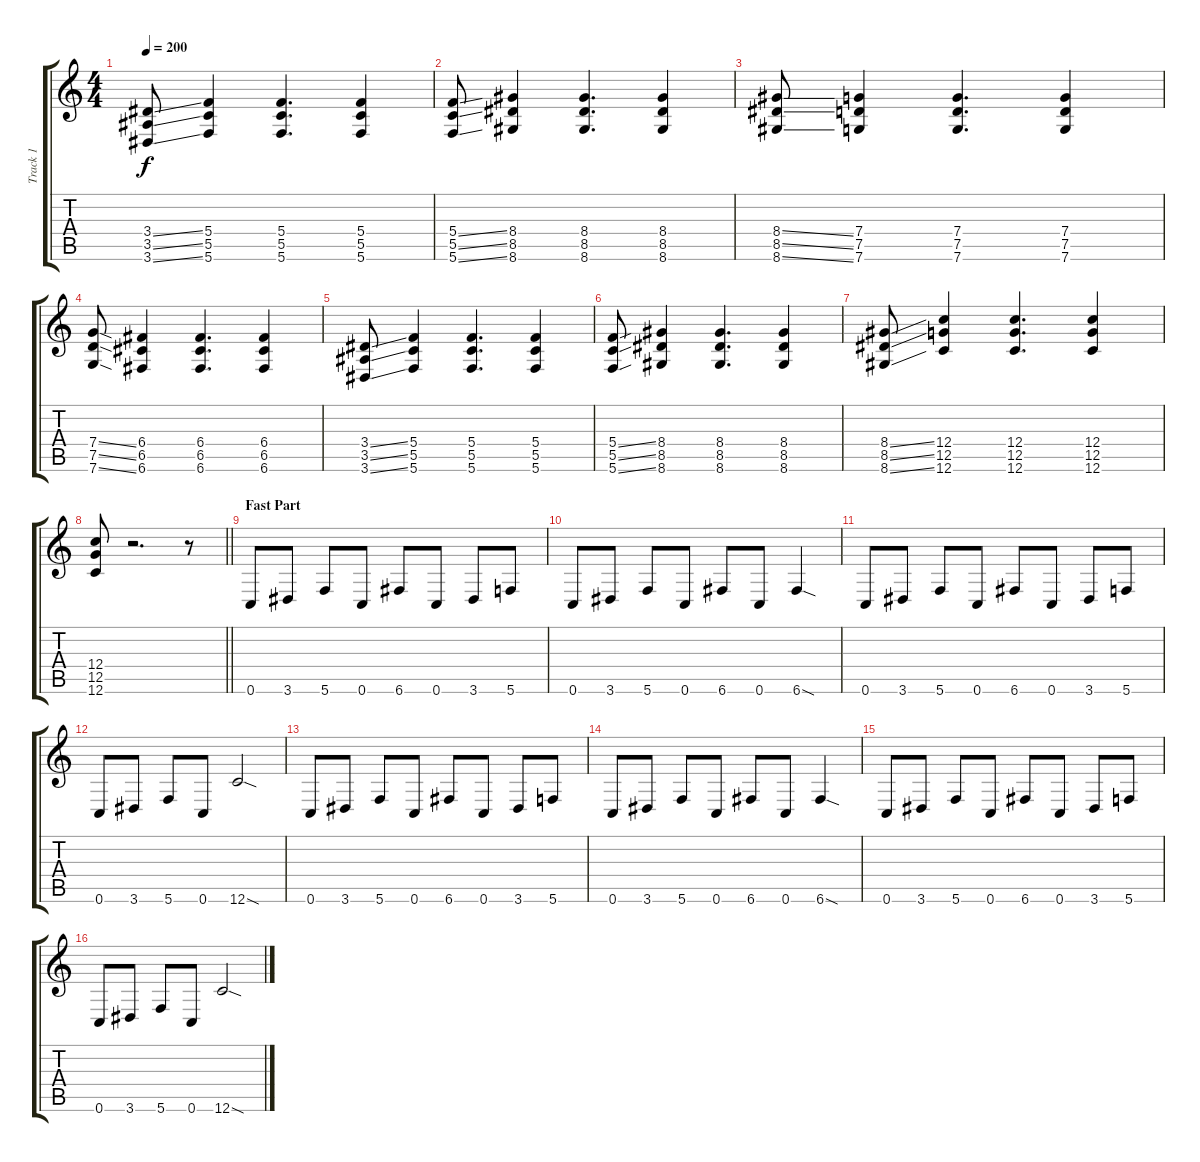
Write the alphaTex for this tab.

\track ("Track 1" "Track 1") {instrument distortionguitar}
\staff {score tabs}
\tuning (D4 A3 F3 C3 G2 C2) {hide}
\ts (4 4)
\tempo 200
\clef g2
\ks c
(3.4{ss} 3.5{ss} 3.6{ss}).8{dy f} (5.4 5.5 5.6).4 (5.4 5.5 5.6).4{d} (5.4 5.5 5.6).4 |
(5.4{ss} 5.5{ss} 5.6{ss}).8 (8.4 8.5 8.6).4 (8.4 8.5 8.6).4{d} (8.4 8.5 8.6).4 |
(8.4{ss} 8.5{ss} 8.6{ss}).8 (7.4 7.5 7.6).4 (7.4 7.5 7.6).4{d} (7.4 7.5 7.6).4 |
(7.4{ss} 7.5{ss} 7.6{ss}).8 (6.4 6.5 6.6).4 (6.4 6.5 6.6).4{d} (6.4 6.5 6.6).4 |
(3.4{ss} 3.5{ss} 3.6{ss}).8 (5.4 5.5 5.6).4 (5.4 5.5 5.6).4{d} (5.4 5.5 5.6).4 |
(5.4{ss} 5.5{ss} 5.6{ss}).8 (8.4 8.5 8.6).4 (8.4 8.5 8.6).4{d} (8.4 8.5 8.6).4 |
(8.4{ss} 8.5{ss} 8.6{ss}).8 (12.4 12.5 12.6).4 (12.4 12.5 12.6).4{d} (12.4 12.5 12.6).4 |
\barLineRight lightlight
(12.4 12.5 12.6).8 r.2{d} r.8 |
\section ("" "Fast Part")
0.6.8 3.6.8 5.6.8 0.6.8 6.6.8 0.6.8 3.6.8 5.6.8 |
0.6.8 3.6.8 5.6.8 0.6.8 6.6.8 0.6.8 6.6{sod}.4 |
0.6.8 3.6.8 5.6.8 0.6.8 6.6.8 0.6.8 3.6.8 5.6.8 |
0.6.8 3.6.8 5.6.8 0.6.8 12.6{sod}.2 |
0.6.8 3.6.8 5.6.8 0.6.8 6.6.8 0.6.8 3.6.8 5.6.8 |
0.6.8 3.6.8 5.6.8 0.6.8 6.6.8 0.6.8 6.6{sod}.4 |
0.6.8 3.6.8 5.6.8 0.6.8 6.6.8 0.6.8 3.6.8 5.6.8 |
0.6.8 3.6.8 5.6.8 0.6.8 12.6{sod}.2
